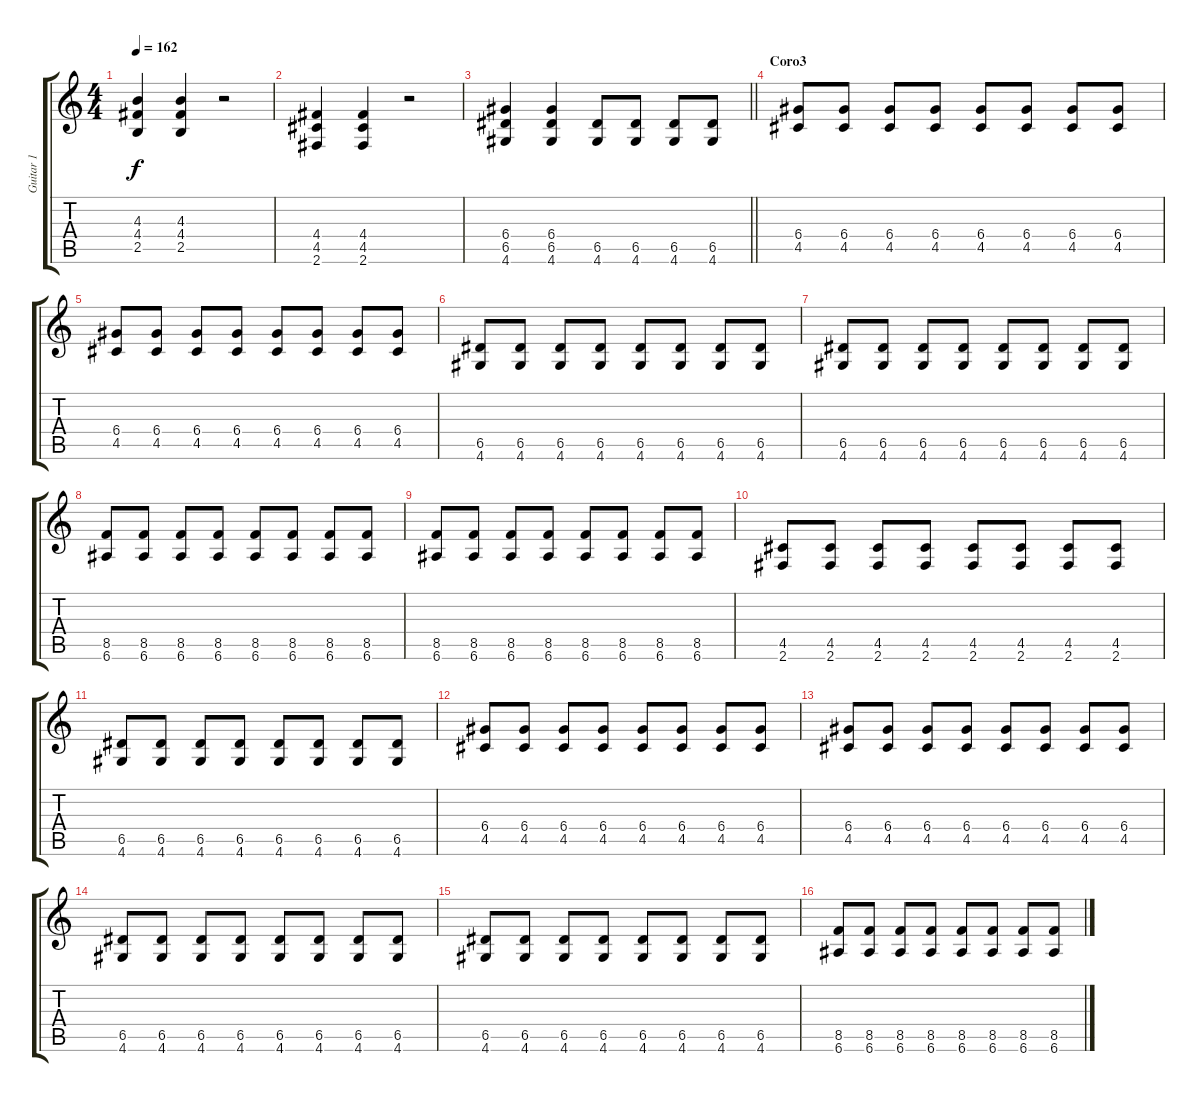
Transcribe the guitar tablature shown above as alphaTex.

\track ("Guitar 1" "Guitar 1") {instrument overdrivenguitar}
\staff {score tabs}
\tuning (E4 B3 G3 D3 A2 E2) {hide}
\ts (4 4)
\tempo 162
\clef g2
\ks c
(4.3 4.4 2.5).4{dy f} (4.3 4.4 2.5).4 r.2 |
(4.4 4.5 2.6).4 (4.4 4.5 2.6).4 r.2 |
\barLineRight lightlight
(6.4 6.5 4.6).4 (6.4 6.5 4.6).4 (6.5 4.6).8 (6.5 4.6).8 (6.5 4.6).8 (6.5 4.6).8 |
\section ("" "Coro3")
(6.4 4.5).8 (6.4 4.5).8 (6.4 4.5).8 (6.4 4.5).8 (6.4 4.5).8 (6.4 4.5).8 (6.4 4.5).8 (6.4 4.5).8 |
(6.4 4.5).8 (6.4 4.5).8 (6.4 4.5).8 (6.4 4.5).8 (6.4 4.5).8 (6.4 4.5).8 (6.4 4.5).8 (6.4 4.5).8 |
(6.5 4.6).8 (6.5 4.6).8 (6.5 4.6).8 (6.5 4.6).8 (6.5 4.6).8 (6.5 4.6).8 (6.5 4.6).8 (6.5 4.6).8 |
(6.5 4.6).8 (6.5 4.6).8 (6.5 4.6).8 (6.5 4.6).8 (6.5 4.6).8 (6.5 4.6).8 (6.5 4.6).8 (6.5 4.6).8 |
(8.5 6.6).8 (8.5 6.6).8 (8.5 6.6).8 (8.5 6.6).8 (8.5 6.6).8 (8.5 6.6).8 (8.5 6.6).8 (8.5 6.6).8 |
(8.5 6.6).8 (8.5 6.6).8 (8.5 6.6).8 (8.5 6.6).8 (8.5 6.6).8 (8.5 6.6).8 (8.5 6.6).8 (8.5 6.6).8 |
(4.5 2.6).8 (4.5 2.6).8 (4.5 2.6).8 (4.5 2.6).8 (4.5 2.6).8 (4.5 2.6).8 (4.5 2.6).8 (4.5 2.6).8 |
(6.5 4.6).8 (6.5 4.6).8 (6.5 4.6).8 (6.5 4.6).8 (6.5 4.6).8 (6.5 4.6).8 (6.5 4.6).8 (6.5 4.6).8 |
(6.4 4.5).8 (6.4 4.5).8 (6.4 4.5).8 (6.4 4.5).8 (6.4 4.5).8 (6.4 4.5).8 (6.4 4.5).8 (6.4 4.5).8 |
(6.4 4.5).8 (6.4 4.5).8 (6.4 4.5).8 (6.4 4.5).8 (6.4 4.5).8 (6.4 4.5).8 (6.4 4.5).8 (6.4 4.5).8 |
(6.5 4.6).8 (6.5 4.6).8 (6.5 4.6).8 (6.5 4.6).8 (6.5 4.6).8 (6.5 4.6).8 (6.5 4.6).8 (6.5 4.6).8 |
(6.5 4.6).8 (6.5 4.6).8 (6.5 4.6).8 (6.5 4.6).8 (6.5 4.6).8 (6.5 4.6).8 (6.5 4.6).8 (6.5 4.6).8 |
(8.5 6.6).8 (8.5 6.6).8 (8.5 6.6).8 (8.5 6.6).8 (8.5 6.6).8 (8.5 6.6).8 (8.5 6.6).8 (8.5 6.6).8
